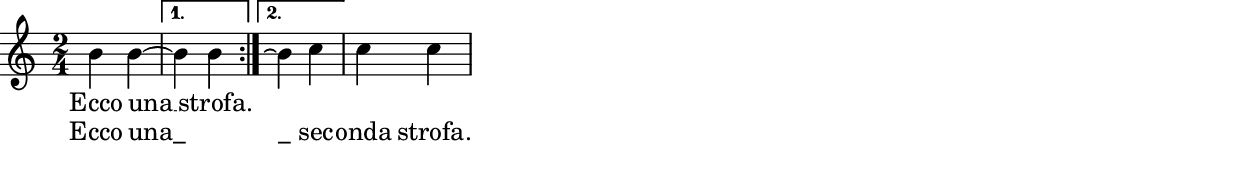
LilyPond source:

%% Generated by lilypond-book
%% Options: [exampleindent=10.16\mm,indent=0\mm,line-width=160\mm,quote]
\include "lilypond-book-preamble.ly"


% ****************************************************************
% Start cut-&-pastable-section
% ****************************************************************

#(ly:set-option 'eps-box-padding 3.000000)



\paper {
  indent = 0\mm
  line-width = 160\mm
  % offset the left padding, also add 1mm as lilypond creates cropped
  % images with a little space on the right
  line-width = #(- line-width (* mm  3.000000) (* mm 1))
  line-width = 160\mm - 2.0 * 10.16\mm
  % offset the left padding, also add 1mm as lilypond creates cropped
  % images with a little space on the right
  line-width = #(- line-width (* mm  3.000000) (* mm 1))
}

\layout {
  
}




% ****************************************************************
% ly snippet:
% ****************************************************************
\sourcefileline 1637
\score {
  <<
    \new Staff {
      \time 2/4
      \new Voice = "melody" {
  \relative {
    \repeat volta 2 { b'4 b ~}
    \alternative {
      \volta 1 { b b }
      \volta 2 { b \repeatTie c }
    }
    c4 c
  }
      }
    }
    \new Lyrics {
      \lyricsto "melody" {
  Ecco una __ strofa.
  \repeat unfold 2 { \skip 1 }
      }
    }
    \new Lyrics {
      \lyricsto "melody" {
  Ecco "una_"
  \skip 1
  "_" sec -- onda  strofa.
      }
    }
  >>
}



% ****************************************************************
% end ly snippet
% ****************************************************************
